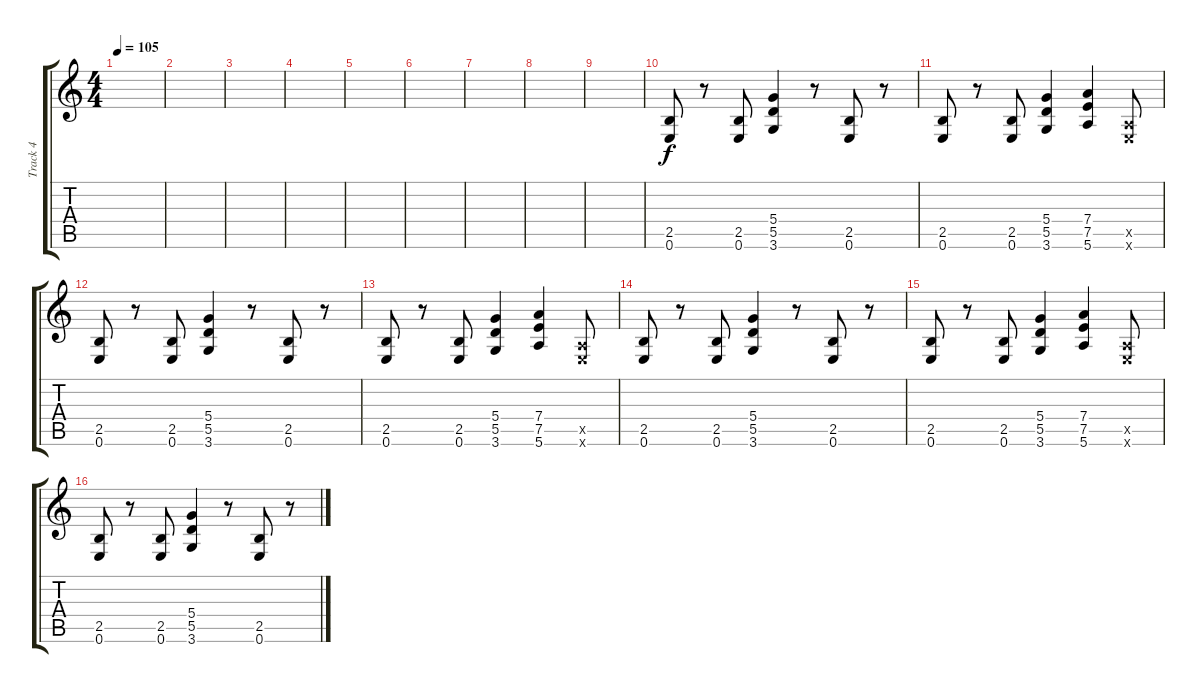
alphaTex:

\track ("Track 4" "Track 4") {instrument acousticguitarsteel}
\staff {score tabs}
\tuning (E4 B3 G3 D3 A2 E2) {hide}
\ts (4 4)
\tempo 105
\clef g2
\ks c
|
|
|
|
|
|
|
|
|
(2.5 0.6).8 r.8 (2.5 0.6).8 (5.4 5.5 3.6).4 r.8 (2.5 0.6).8 r.8 |
(2.5 0.6).8 r.8 (2.5 0.6).8 (5.4 5.5 3.6).4 (7.4 7.5 5.6).4 (0.5{x} 0.6{x}).8 |
(2.5 0.6).8 r.8 (2.5 0.6).8 (5.4 5.5 3.6).4 r.8 (2.5 0.6).8 r.8 |
(2.5 0.6).8 r.8 (2.5 0.6).8 (5.4 5.5 3.6).4 (7.4 7.5 5.6).4 (0.5{x} 0.6{x}).8 |
(2.5 0.6).8 r.8 (2.5 0.6).8 (5.4 5.5 3.6).4 r.8 (2.5 0.6).8 r.8 |
(2.5 0.6).8 r.8 (2.5 0.6).8 (5.4 5.5 3.6).4 (7.4 7.5 5.6).4 (0.5{x} 0.6{x}).8 |
(2.5 0.6).8 r.8 (2.5 0.6).8 (5.4 5.5 3.6).4 r.8 (2.5 0.6).8 r.8
